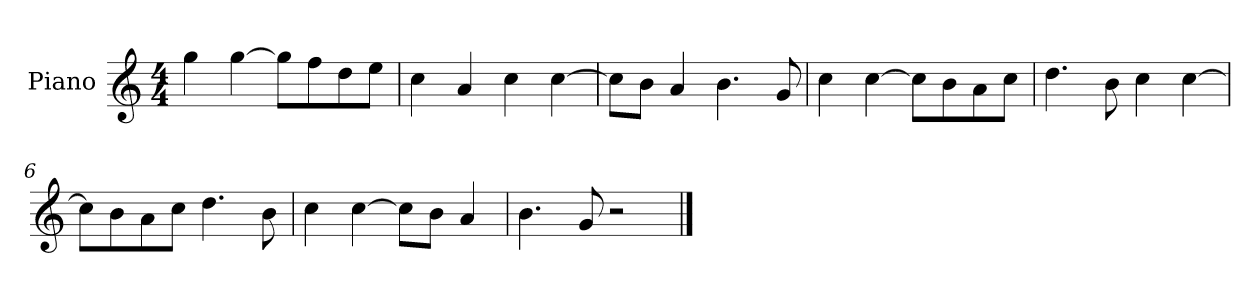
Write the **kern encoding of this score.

**kern
*part1
*staff1
*I"Piano
*I'P-no
*clefG2
*k[]
*M4/4
*MM90
=1
4gg\
[4gg\
8gg\L]
8ff\
8dd\
8ee\J
=2
4cc\
4a/
4cc\
[4cc\
=3
8cc\L]
8b\J
4a/
4.b\
8g/
=4
4cc\
[4cc\
8cc\L]
8b\
8a\
8cc\J
=5
4.dd\
8b\
4cc\
[4cc\
=6
8cc\L]
8b\
8a\
8cc\J
4.dd\
8b\
=7
4cc\
[4cc\
8cc\L]
8b\J
4a/
!!LO:LB:g=z
=8
4.b\
8g/
2r
==
*-
